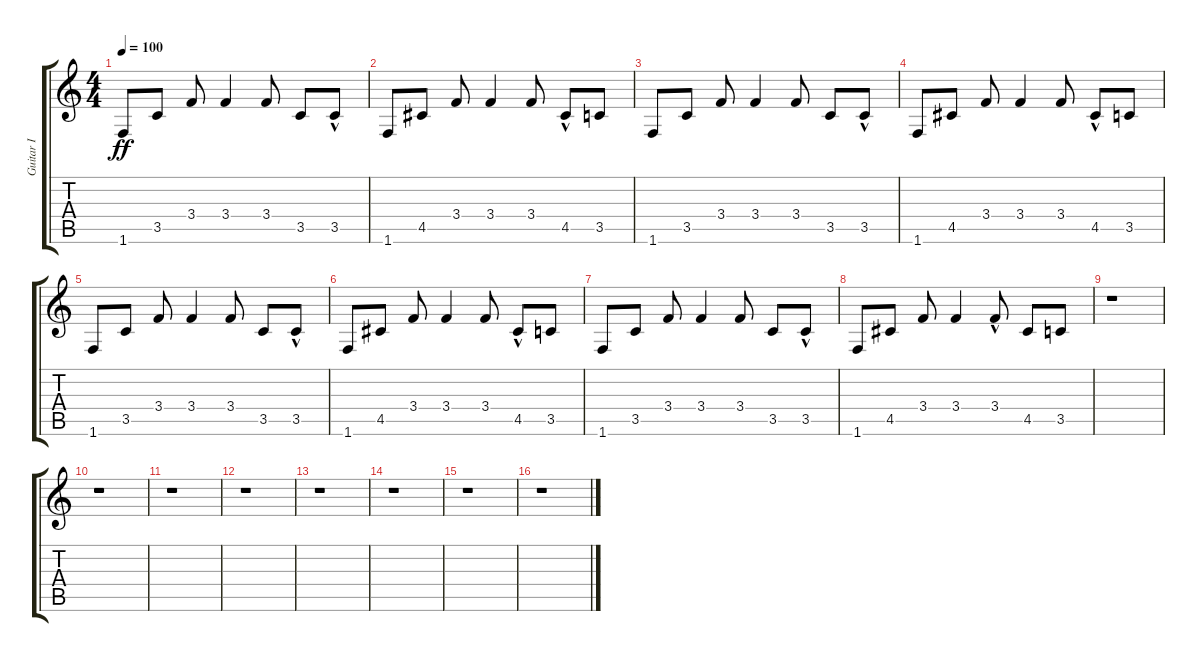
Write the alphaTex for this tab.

\track ("Guitar I" "Guitar I") {instrument electricguitarclean}
\staff {score tabs}
\tuning (E4 B3 G3 D3 A2 E2) {hide}
\ts (4 4)
\tempo 100
\clef g2
\ks c
1.6.8{dy ff} 3.5.8 3.4.8 3.4.4 3.4.8 3.5.8 3.5{hac}.8 |
1.6.8 4.5.8 3.4.8 3.4.4 3.4.8 4.5{hac}.8 3.5.8 |
1.6.8 3.5.8 3.4.8 3.4.4 3.4.8 3.5.8 3.5{hac}.8 |
1.6.8 4.5.8 3.4.8 3.4.4 3.4.8 4.5{hac}.8 3.5.8 |
1.6.8 3.5.8 3.4.8 3.4.4 3.4.8 3.5.8 3.5{hac}.8 |
1.6.8 4.5.8 3.4.8 3.4.4 3.4.8 4.5{hac}.8 3.5.8 |
1.6.8 3.5.8 3.4.8 3.4.4 3.4.8 3.5.8 3.5{hac}.8 |
1.6.8 4.5.8 3.4.8 3.4.4 3.4{hac}.8 4.5.8 3.5.8 |
r.1 |
r.1 |
r.1 |
r.1 |
r.1 |
r.1 |
r.1 |
r.1
